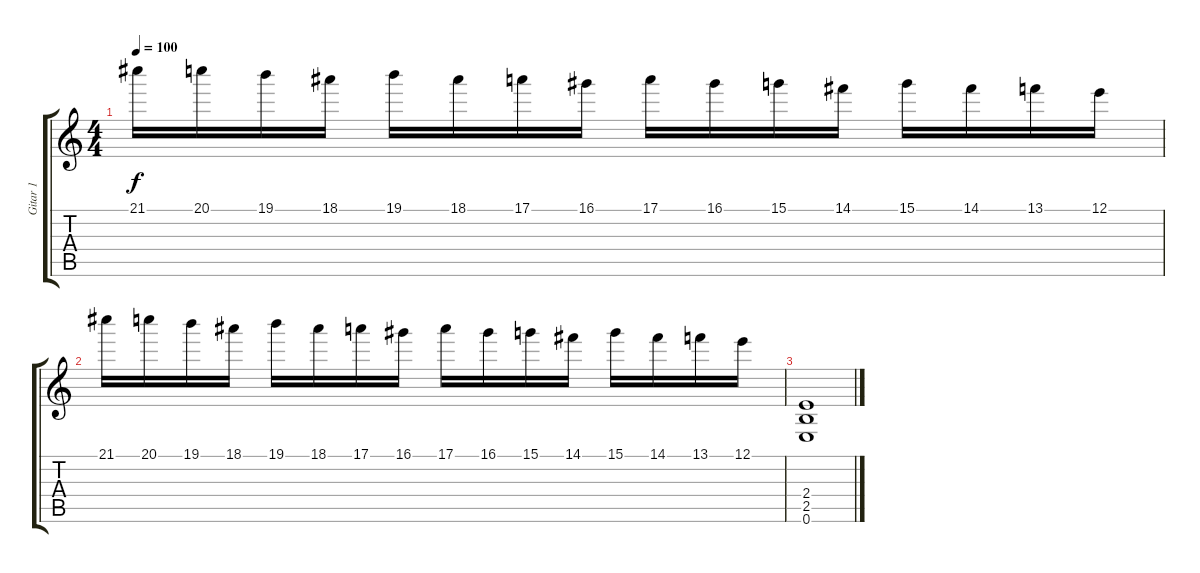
\track ("Gitar 1" "Gitar 1") {instrument overdrivenguitar}
\staff {score tabs}
\tuning (E4 B3 G3 D3 A2 E2) {hide}
\ts (4 4)
\tempo 100
\clef g2
\ks c
21.1.16{dy f} 20.1.16 19.1.16 18.1.16 19.1.16 18.1.16 17.1.16 16.1.16 17.1.16 16.1.16 15.1.16 14.1.16 15.1.16 14.1.16 13.1.16 12.1.16 |
21.1.16 20.1.16 19.1.16 18.1.16 19.1.16 18.1.16 17.1.16 16.1.16 17.1.16 16.1.16 15.1.16 14.1.16 15.1.16 14.1.16 13.1.16 12.1.16 |
(2.4 2.5 0.6).1
